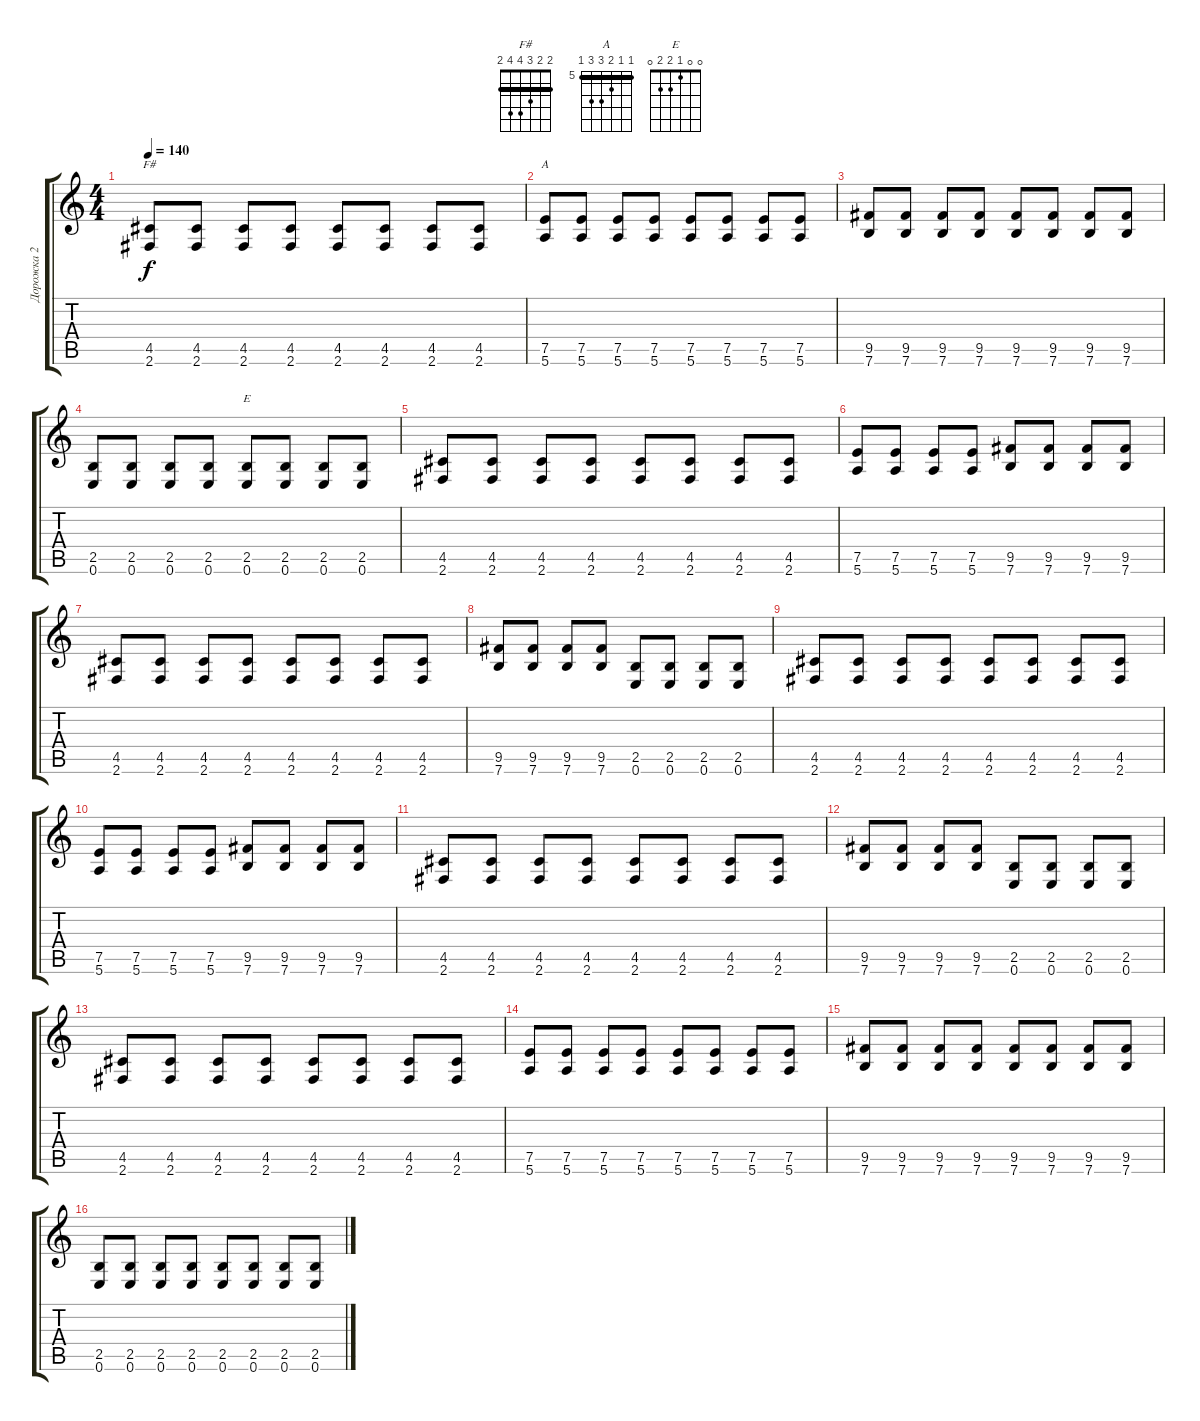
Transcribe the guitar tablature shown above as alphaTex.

\track ("Дорожка 2" "Дорожка 2") {instrument acousticguitarsteel}
\staff {score tabs}
\tuning (E4 B3 G3 D3 A2 E2) {hide}
\chord ("F#" 2 2 3 4 4 2) {barre 2}
\chord ("A" 5 5 6 7 7 5) {firstfret 5 barre 5}
\chord ("E" 0 0 1 2 2 0)
\ts (4 4)
\tempo 140
\clef g2
\ks c
(4.5 2.6).8{ch "F#" dy f} (4.5 2.6).8 (4.5 2.6).8 (4.5 2.6).8 (4.5 2.6).8 (4.5 2.6).8 (4.5 2.6).8 (4.5 2.6).8 |
(7.5 5.6).8{ch "A"} (7.5 5.6).8 (7.5 5.6).8 (7.5 5.6).8 (7.5 5.6).8 (7.5 5.6).8 (7.5 5.6).8 (7.5 5.6).8 |
(9.5 7.6).8 (9.5 7.6).8 (9.5 7.6).8 (9.5 7.6).8 (9.5 7.6).8 (9.5 7.6).8 (9.5 7.6).8 (9.5 7.6).8 |
(2.5 0.6).8 (2.5 0.6).8 (2.5 0.6).8 (2.5 0.6).8 (2.5 0.6).8{ch "E"} (2.5 0.6).8 (2.5 0.6).8 (2.5 0.6).8 |
(4.5 2.6).8 (4.5 2.6).8 (4.5 2.6).8 (4.5 2.6).8 (4.5 2.6).8 (4.5 2.6).8 (4.5 2.6).8 (4.5 2.6).8 |
(7.5 5.6).8 (7.5 5.6).8 (7.5 5.6).8 (7.5 5.6).8 (9.5 7.6).8 (9.5 7.6).8 (9.5 7.6).8 (9.5 7.6).8 |
(4.5 2.6).8 (4.5 2.6).8 (4.5 2.6).8 (4.5 2.6).8 (4.5 2.6).8 (4.5 2.6).8 (4.5 2.6).8 (4.5 2.6).8 |
(9.5 7.6).8 (9.5 7.6).8 (9.5 7.6).8 (9.5 7.6).8 (2.5 0.6).8 (2.5 0.6).8 (2.5 0.6).8 (2.5 0.6).8 |
(4.5 2.6).8 (4.5 2.6).8 (4.5 2.6).8 (4.5 2.6).8 (4.5 2.6).8 (4.5 2.6).8 (4.5 2.6).8 (4.5 2.6).8 |
(7.5 5.6).8 (7.5 5.6).8 (7.5 5.6).8 (7.5 5.6).8 (9.5 7.6).8 (9.5 7.6).8 (9.5 7.6).8 (9.5 7.6).8 |
(4.5 2.6).8 (4.5 2.6).8 (4.5 2.6).8 (4.5 2.6).8 (4.5 2.6).8 (4.5 2.6).8 (4.5 2.6).8 (4.5 2.6).8 |
(9.5 7.6).8 (9.5 7.6).8 (9.5 7.6).8 (9.5 7.6).8 (2.5 0.6).8 (2.5 0.6).8 (2.5 0.6).8 (2.5 0.6).8 |
(4.5 2.6).8 (4.5 2.6).8 (4.5 2.6).8 (4.5 2.6).8 (4.5 2.6).8 (4.5 2.6).8 (4.5 2.6).8 (4.5 2.6).8 |
(7.5 5.6).8 (7.5 5.6).8 (7.5 5.6).8 (7.5 5.6).8 (7.5 5.6).8 (7.5 5.6).8 (7.5 5.6).8 (7.5 5.6).8 |
(9.5 7.6).8 (9.5 7.6).8 (9.5 7.6).8 (9.5 7.6).8 (9.5 7.6).8 (9.5 7.6).8 (9.5 7.6).8 (9.5 7.6).8 |
(2.5 0.6).8 (2.5 0.6).8 (2.5 0.6).8 (2.5 0.6).8 (2.5 0.6).8 (2.5 0.6).8 (2.5 0.6).8 (2.5 0.6).8
